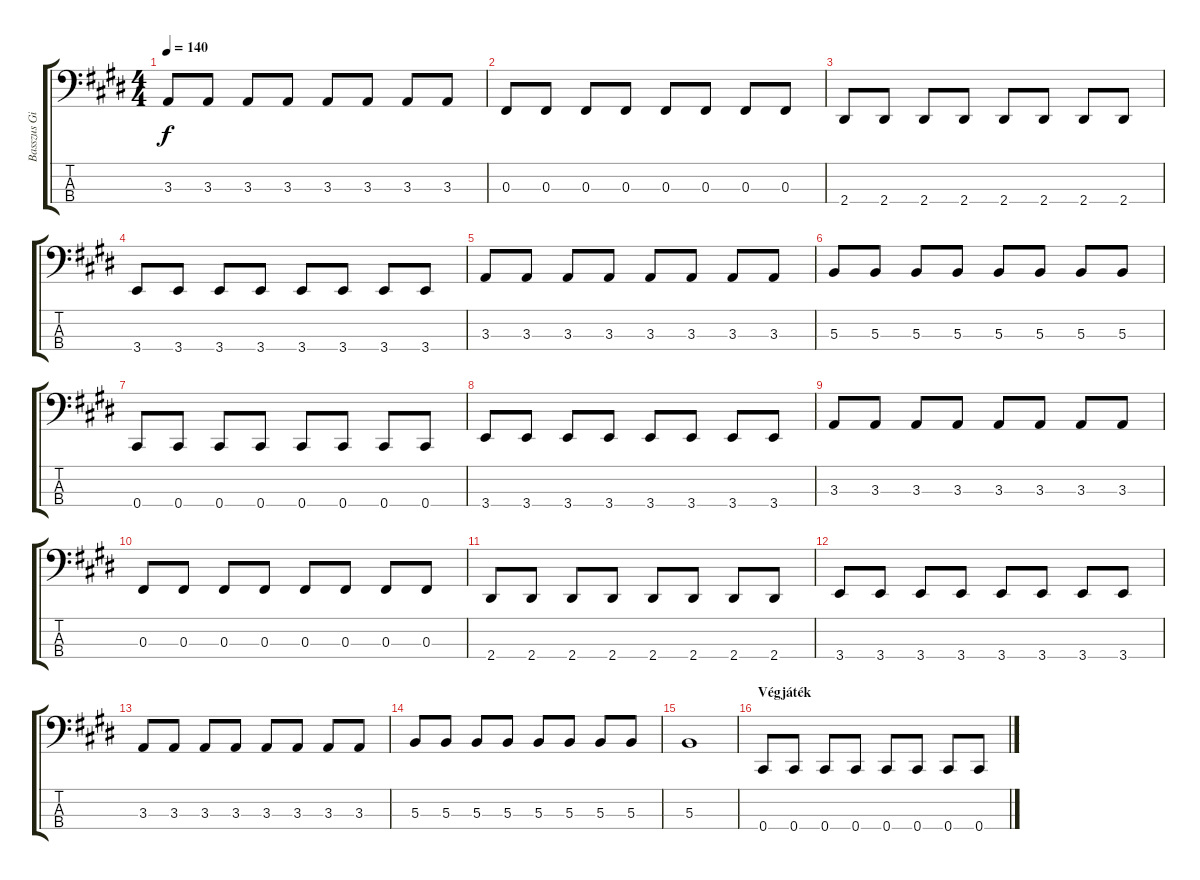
\track ("Basszus Gitár" "Basszus Gi") {instrument electricbassfinger}
\staff {score tabs}
\tuning (E2 B1 Gb1 Db1) {hide}
\ts (4 4)
\tempo 140
\clef f4
\ks c#minor
3.3.8{dy f} 3.3.8 3.3.8 3.3.8 3.3.8 3.3.8 3.3.8 3.3.8 |
0.3.8 0.3.8 0.3.8 0.3.8 0.3.8 0.3.8 0.3.8 0.3.8 |
2.4.8 2.4.8 2.4.8 2.4.8 2.4.8 2.4.8 2.4.8 2.4.8 |
3.4.8 3.4.8 3.4.8 3.4.8 3.4.8 3.4.8 3.4.8 3.4.8 |
3.3.8 3.3.8 3.3.8 3.3.8 3.3.8 3.3.8 3.3.8 3.3.8 |
5.3.8 5.3.8 5.3.8 5.3.8 5.3.8 5.3.8 5.3.8 5.3.8 |
0.4.8 0.4.8 0.4.8 0.4.8 0.4.8 0.4.8 0.4.8 0.4.8 |
3.4.8 3.4.8 3.4.8 3.4.8 3.4.8 3.4.8 3.4.8 3.4.8 |
3.3.8 3.3.8 3.3.8 3.3.8 3.3.8 3.3.8 3.3.8 3.3.8 |
0.3.8 0.3.8 0.3.8 0.3.8 0.3.8 0.3.8 0.3.8 0.3.8 |
2.4.8 2.4.8 2.4.8 2.4.8 2.4.8 2.4.8 2.4.8 2.4.8 |
3.4.8 3.4.8 3.4.8 3.4.8 3.4.8 3.4.8 3.4.8 3.4.8 |
3.3.8 3.3.8 3.3.8 3.3.8 3.3.8 3.3.8 3.3.8 3.3.8 |
5.3.8 5.3.8 5.3.8 5.3.8 5.3.8 5.3.8 5.3.8 5.3.8 |
5.3.1 |
\section ("" "Végjáték")
0.4.8 0.4.8 0.4.8 0.4.8 0.4.8 0.4.8 0.4.8 0.4.8
